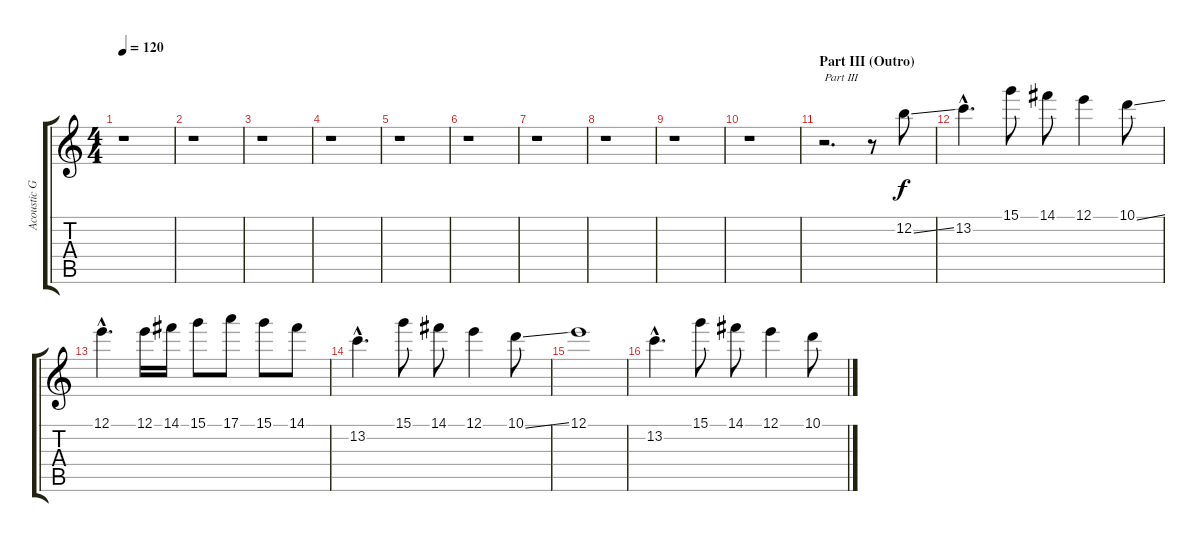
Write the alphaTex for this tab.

\track ("Acoustic Guitar 2" "Acoustic G") {instrument acousticguitarsteel}
\staff {score tabs}
\tuning (E4 B3 G3 D3 A2 E2) {hide}
\ts (4 4)
\tempo 120
\clef g2
\ks c
r.1{dy f} |
r.1 |
r.1 |
r.1 |
r.1 |
r.1 |
r.1 |
r.1 |
r.1 |
r.1 |
\section ("" "Part III (Outro)")
r.2{d txt "Part III" volume 13 balance 12} r.8 12.2{ss}.8 |
13.2{hac}.4{d} 15.1.8 14.1.8 12.1.4 10.1{ss}.8 |
12.1{hac}.4{d} 12.1.16 14.1.16 15.1.8 17.1.8 15.1.8 14.1.8 |
13.2{hac}.4{d} 15.1.8 14.1.8 12.1.4 10.1{ss}.8 |
12.1.1 |
13.2{hac}.4{d} 15.1.8 14.1.8 12.1.4 10.1{ss}.8
